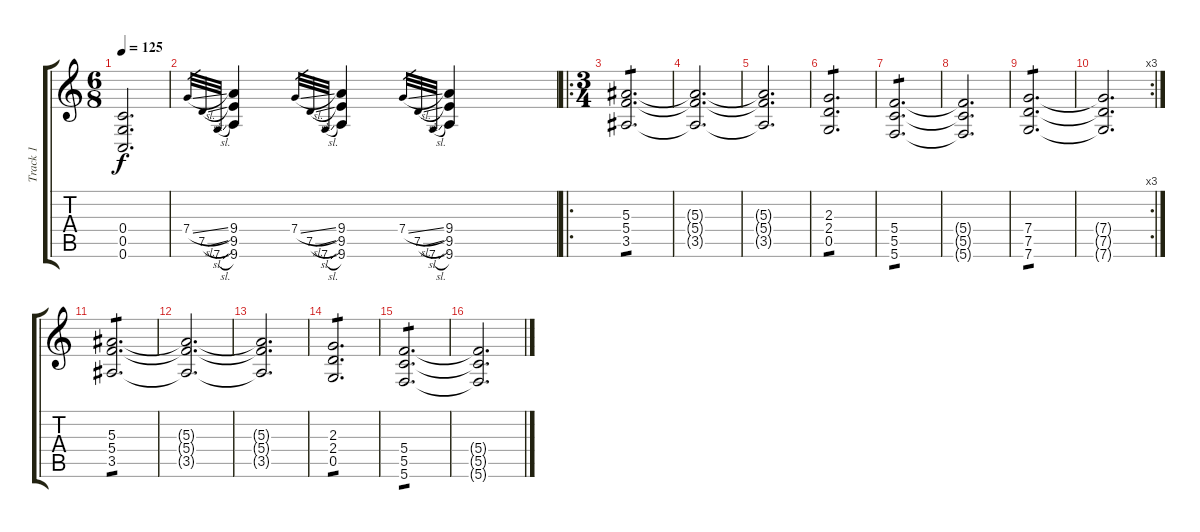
\track ("Track 1" "Track 1") {instrument overdrivenguitar}
\staff {score tabs}
\tuning (D4 A3 F3 C3 G2 C2) {hide}
\ts (6 8)
\tempo 125
\clef g2
\ks c
(0.4 0.5 0.6).2{d dy f} |
7.4{sl}.32{gr} 7.5{sl}.32{gr} 7.6{sl}.32{gr} (9.4 9.5 9.6).4 7.4{sl}.32{gr} 7.5{sl}.32{gr} 7.6{sl}.32{gr} (9.4 9.5 9.6).4 7.4{sl}.32{gr} 7.5{sl}.32{gr} 7.6{sl}.32{gr} (9.4 9.5 9.6).4 |
\ro
\ts (3 4)
(5.3 5.4 3.5).2{d tp 1} |
(5.3{t} 5.4{t} 3.5{t}).2{d} |
(5.3{t} 5.4{t} 3.5{t}).2{d} |
(2.3 2.4 0.5).2{d tp 1} |
(5.4 5.5 5.6).2{d tp 1} |
(5.4{t} 5.5{t} 5.6{t}).2{d} |
(7.4 7.5 7.6).2{d tp 1} |
\rc 3
(7.4{t} 7.5{t} 7.6{t}).2{d} |
(5.3 5.4 3.5).2{d tp 1} |
(5.3{t} 5.4{t} 3.5{t}).2{d} |
(5.3{t} 5.4{t} 3.5{t}).2{d} |
(2.3 2.4 0.5).2{d tp 1} |
(5.4 5.5 5.6).2{d tp 1} |
(5.4{t} 5.5{t} 5.6{t}).2{d}
